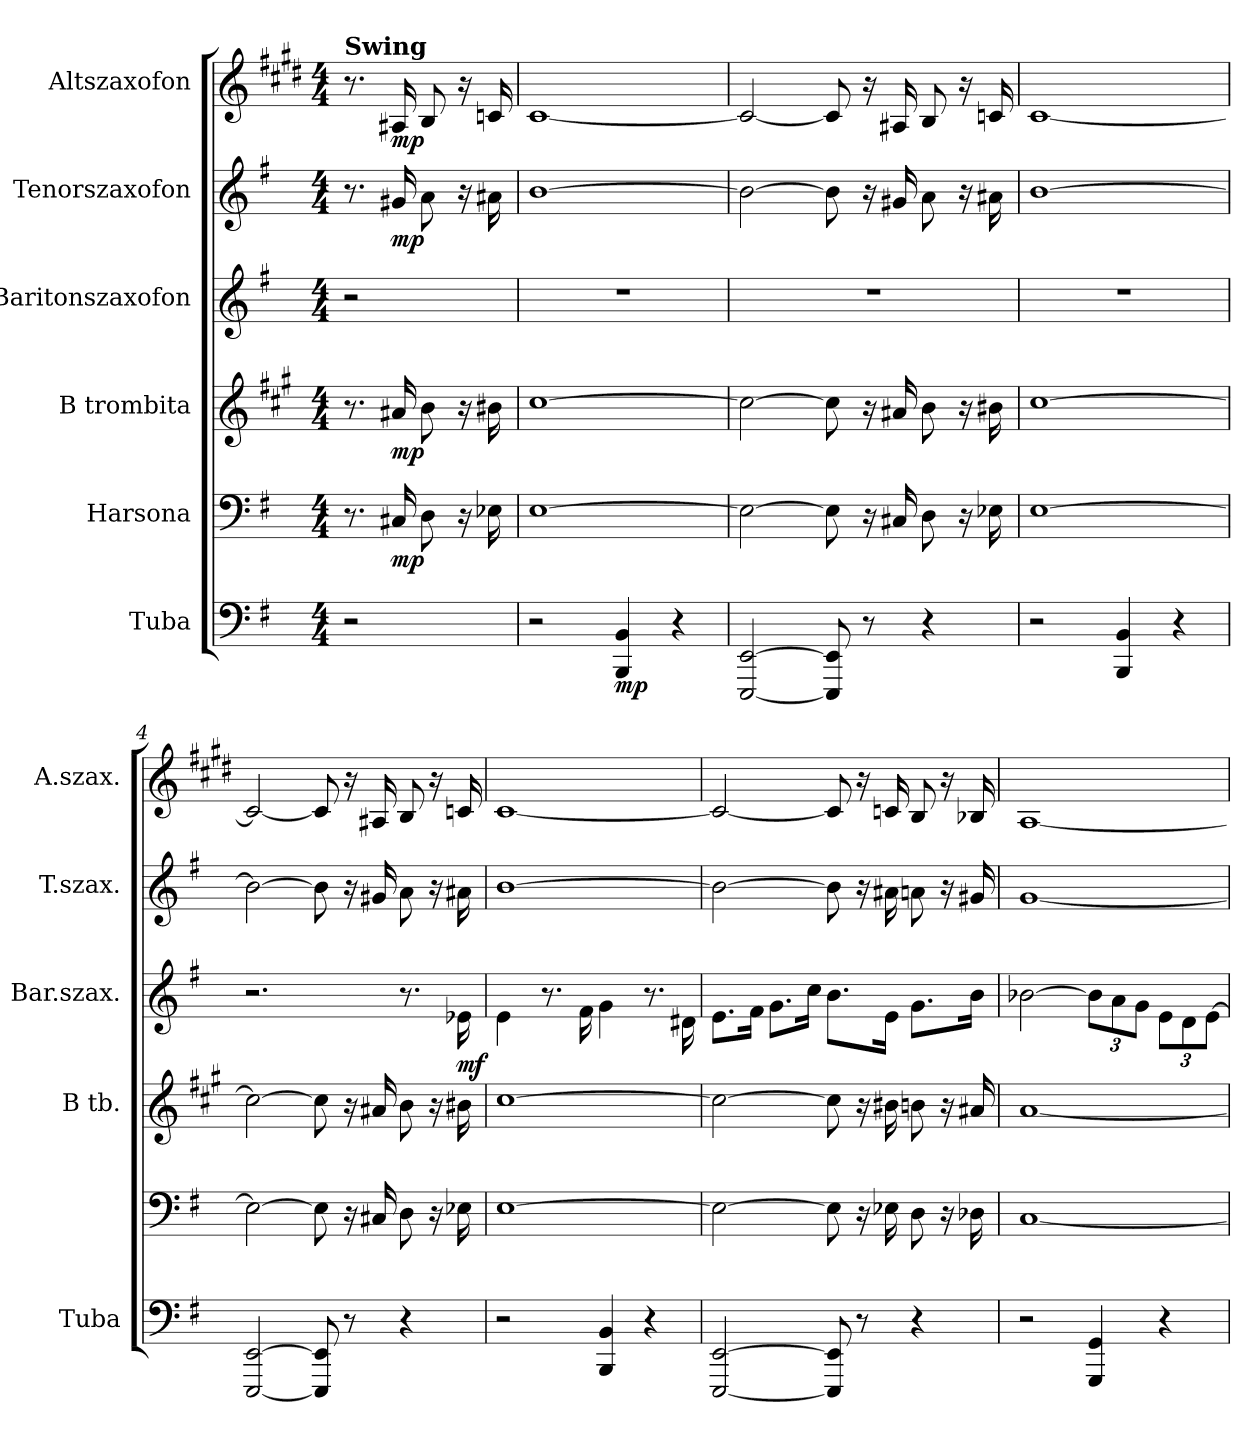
**kern	**dynam	**kern	**dynam	**kern	**dynam	**kern	**dynam	**kern	**dynam	**kern	**dynam
*part6	*part6	*part5	*part5	*part4	*part4	*part3	*part3	*part2	*part2	*part1	*part1
*staff6	*staff6	*staff5	*staff5	*staff4	*staff4	*staff3	*staff3	*staff2	*staff2	*staff1	*staff1
*I"Tuba	*	*I"Harsona	*	*I"B trombita	*	*I"Baritonszaxofon	*	*I"Tenorszaxofon	*	*I"Altszaxofon	*
*I'Tuba	*	*	*	*I'B tb.	*	*I'Bar.szax.	*	*I'T.szax.	*	*I'A.szax.	*
*clefF4	*	*clefF4	*	*clefG2	*	*clefG2	*	*clefG2	*	*clefG2	*
*	*	*	*	*ITrd1c2	*	*ITrd12c21	*	*ITrd8c14	*	*ITrd5c9	*
*k[f#]	*	*k[f#]	*	*k[f#]	*	*k[f#]	*	*k[f#]	*	*k[f#]	*
*M4/4	*	*M4/4	*	*M4/4	*	*M4/4	*	*M4/4	*	*M4/4	*
*MM116	*	*MM116	*	*MM116	*	*MM116	*	*MM116	*	*MM116	*
=	=	=	=	=	=	=	=	=	=	=	=
!	!	!	!	!	!	!	!	!	!	!LO:TX:a:B:t=Swing	!
2r	.	8.r	.	8.r	.	2r	.	8.r	.	8.r	.
!	!	!	!LO:DY:b	!	!LO:DY:b	!	!	!	!LO:DY:b	!	!LO:DY:b
.	.	16C#X/	mp	16g#X/	mp	.	.	16G#X/	mp	16C#X/	mp
.	.	8D\	.	8a\	.	.	.	8A\	.	8D/	.
.	.	16r	.	16r	.	.	.	16r	.	16r	.
.	.	16E-X\	.	16a#X\	.	.	.	16A#X\	.	16E-X/	.
=1	=1	=1	=1	=1	=1	=1	=1	=1	=1	=1	=1
2r	.	[1E	.	[1b	.	1r	.	[1B	.	[1E	.
!	!LO:DY:b	!	!	!	!	!	!	!	!	!	!
4BBB/ 4BB/	mp	.	.	.	.	.	.	.	.	.	.
4r	.	.	.	.	.	.	.	.	.	.	.
=2	=2	=2	=2	=2	=2	=2	=2	=2	=2	=2	=2
[2EEE/ [2EE/	.	2E\_	.	2b\_	.	1r	.	2B\_	.	2E/_	.
8EEE/] 8EE/]	.	8E\]	.	8b\]	.	.	.	8B\]	.	8E/]	.
8r	.	16r	.	16r	.	.	.	16r	.	16r	.
.	.	16C#X/	.	16g#X/	.	.	.	16G#X/	.	16C#X/	.
4r	.	8D\	.	8a\	.	.	.	8A\	.	8D/	.
.	.	16r	.	16r	.	.	.	16r	.	16r	.
.	.	16E-X\	.	16a#X\	.	.	.	16A#X\	.	16E-X/	.
=3	=3	=3	=3	=3	=3	=3	=3	=3	=3	=3	=3
2r	.	[1E	.	[1b	.	1r	.	[1B	.	[1E	.
4BBB/ 4BB/	.	.	.	.	.	.	.	.	.	.	.
4r	.	.	.	.	.	.	.	.	.	.	.
!!LO:PB:g=z
=4	=4	=4	=4	=4	=4	=4	=4	=4	=4	=4	=4
[2EEE/ [2EE/	.	2E\_	.	2b\_	.	2.r	.	2B\_	.	2E/_	.
8EEE/] 8EE/]	.	8E\]	.	8b\]	.	.	.	8B\]	.	8E/]	.
8r	.	16r	.	16r	.	.	.	16r	.	16r	.
.	.	16C#X/	.	16g#X/	.	.	.	16G#X/	.	16C#X/	.
4r	.	8D\	.	8a\	.	8.r	.	8A\	.	8D/	.
.	.	16r	.	16r	.	.	.	16r	.	16r	.
!	!	!	!	!	!	!	!LO:DY:b	!	!	!	!
.	.	16E-X\	.	16a#X\	.	16E-X\	mf	16A#X\	.	16E-X/	.
=5	=5	=5	=5	=5	=5	=5	=5	=5	=5	=5	=5
2r	.	[1E	.	[1b	.	4E\	.	[1B	.	[1E	.
.	.	.	.	.	.	8.r	.	.	.	.	.
.	.	.	.	.	.	16F#\	.	.	.	.	.
4BBB/ 4BB/	.	.	.	.	.	4G\	.	.	.	.	.
4r	.	.	.	.	.	8.r	.	.	.	.	.
.	.	.	.	.	.	16D#X\	.	.	.	.	.
=6	=6	=6	=6	=6	=6	=6	=6	=6	=6	=6	=6
[2EEE/ [2EE/	.	2E\_	.	2b\_	.	8.E\L	.	2B\_	.	2E/_	.
.	.	.	.	.	.	16F#\Jk	.	.	.	.	.
.	.	.	.	.	.	8.G\L	.	.	.	.	.
.	.	.	.	.	.	16c\Jk	.	.	.	.	.
8EEE/] 8EE/]	.	8E\]	.	8b\]	.	8.B\L	.	8B\]	.	8E/]	.
8r	.	16r	.	16r	.	.	.	16r	.	16r	.
.	.	16E-X\	.	16a#X\	.	16E\Jk	.	16A#X\	.	16E-X/	.
4r	.	8D\	.	8an\	.	8.G\L	.	8An\	.	8D/	.
.	.	16r	.	16r	.	.	.	16r	.	16r	.
.	.	16D-X\	.	16g#X/	.	16B\Jk	.	16G#X/	.	16D-X/	.
!!LO:LB:g=z
=7	=7	=7	=7	=7	=7	=7	=7	=7	=7	=7	=7
2r	.	[1C	.	[1g	.	[2B-X\	.	[1G	.	[1C	.
*	*	*	*	*	*	*Xbrackettup	*	*	*	*	*
4GGG/ 4GG/	.	.	.	.	.	12B-\L]	.	.	.	.	.
.	.	.	.	.	.	12A\	.	.	.	.	.
.	.	.	.	.	.	12G\J	.	.	.	.	.
4r	.	.	.	.	.	12E\L	.	.	.	.	.
.	.	.	.	.	.	12D\	.	.	.	.	.
.	.	.	.	.	.	[12E\J	.	.	.	.	.
=	=	=	=	=	=	=	=	=	=	=	=
*-	*-	*-	*-	*-	*-	*-	*-	*-	*-	*-	*-
